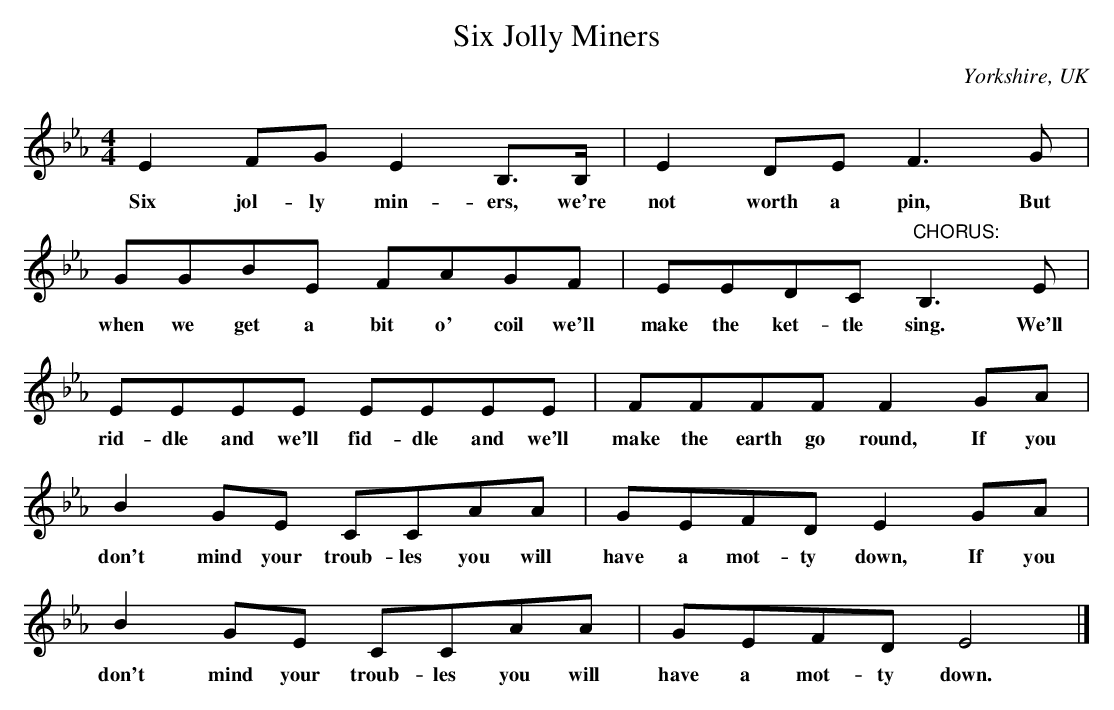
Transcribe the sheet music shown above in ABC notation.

X:1
T:Six Jolly Miners
O:Yorkshire, UK
M:4/4
L:1/8
K:Eb
E2 FG E2 B,3/2B,/|E2 DE F3 G|
w: Six jol- ly min- ers, we're not worth a pin, But
GGBE FAGF|EEDC "CHORUS:"B,3 E|
w: when we get a bit o' coil we'll make the ket- tle sing. We'll
EEEE EEEE|FFFF F2 GA|
w: rid- dle and we'll fid- dle and we'll make the earth go round, If you
B2 GE CCAA|GEFD E2 GA|
w: don't mind your troub- les you will have a mot- ty down, If you
B2 GE CCAA|GEFD E4|]
w: don't mind your troub- les you will have a mot- ty down.
